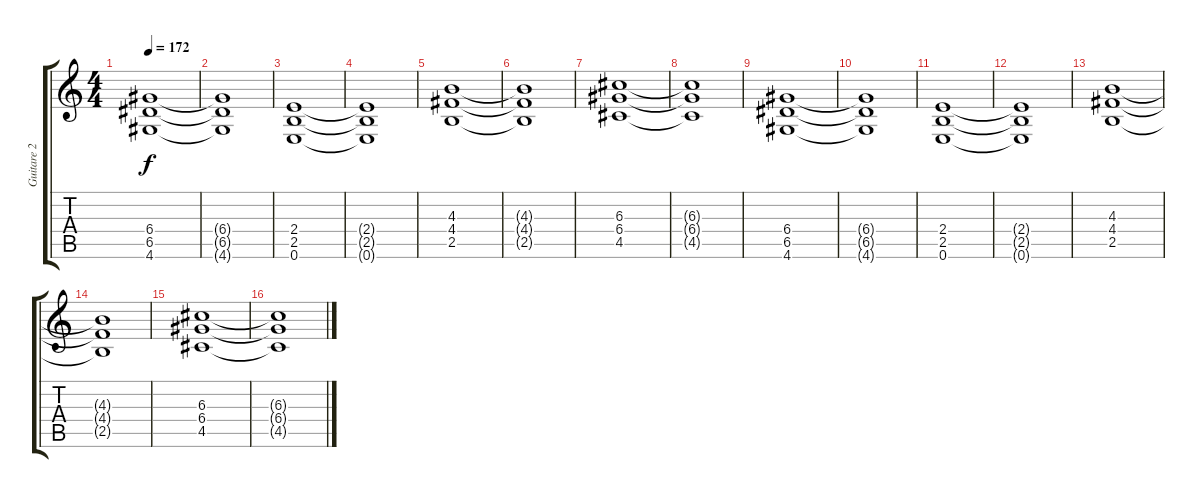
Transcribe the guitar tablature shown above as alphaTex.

\track ("Guitare 2" "Guitare 2") {instrument distortionguitar}
\staff {score tabs}
\tuning (E4 B3 G3 D3 A2 E2) {hide}
\ts (4 4)
\tempo 172
\clef g2
\ks c
(6.4 6.5 4.6).1{dy f instrument distortionguitar} |
(6.4{t} 6.5{t} 4.6{t}).1 |
(2.4 2.5 0.6).1 |
(2.4{t} 2.5{t} 0.6{t}).1 |
(4.3 4.4 2.5).1 |
(4.3{t} 4.4{t} 2.5{t}).1 |
(6.3 6.4 4.5).1 |
(6.3{t} 6.4{t} 4.5{t}).1 |
(6.4 6.5 4.6).1 |
(6.4{t} 6.5{t} 4.6{t}).1 |
(2.4 2.5 0.6).1 |
(2.4{t} 2.5{t} 0.6{t}).1 |
(4.3 4.4 2.5).1 |
(4.3{t} 4.4{t} 2.5{t}).1 |
(6.3 6.4 4.5).1 |
(6.3{t} 6.4{t} 4.5{t}).1
